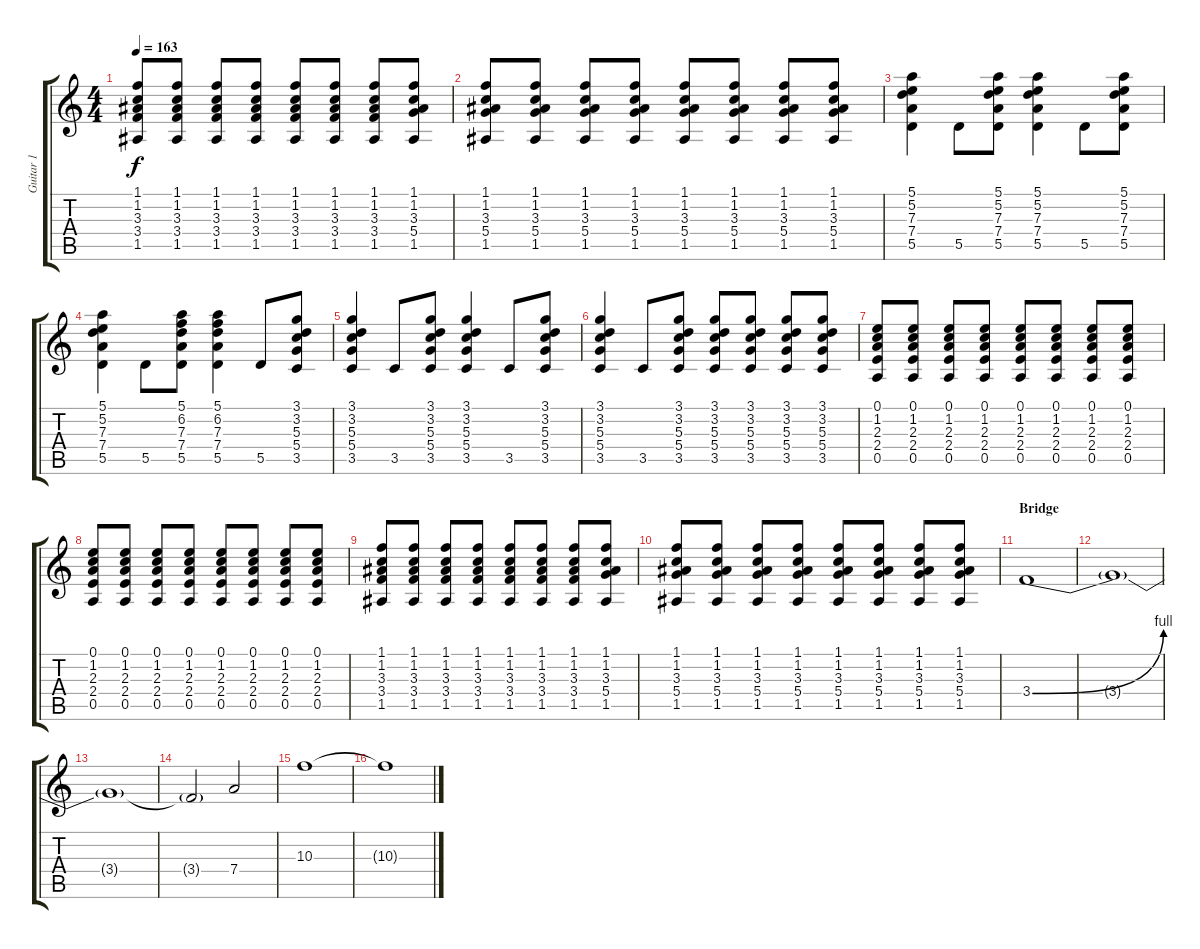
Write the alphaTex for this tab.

\track ("Guitar 1" "Guitar 1") {instrument distortionguitar}
\staff {score tabs}
\tuning (E4 B3 G3 D3 A2 E2) {hide}
\ts (4 4)
\tempo 163
\clef g2
\ks c
(1.1 1.2 3.3 3.4 1.5).8{dy f} (1.1 1.2 3.3 3.4 1.5).8 (1.1 1.2 3.3 3.4 1.5).8 (1.1 1.2 3.3 3.4 1.5).8 (1.1 1.2 3.3 3.4 1.5).8 (1.1 1.2 3.3 3.4 1.5).8 (1.1 1.2 3.3 3.4 1.5).8 (1.1 1.2 3.3 5.4 1.5).8 |
(1.1 1.2 3.3 5.4 1.5).8 (1.1 1.2 3.3 5.4 1.5).8 (1.1 1.2 3.3 5.4 1.5).8 (1.1 1.2 3.3 5.4 1.5).8 (1.1 1.2 3.3 5.4 1.5).8 (1.1 1.2 3.3 5.4 1.5).8 (1.1 1.2 3.3 5.4 1.5).8 (1.1 1.2 3.3 5.4 1.5).8 |
(5.1 5.2 7.3 7.4 5.5).4{volume 13} 5.5.8 (5.1 5.2 7.3 7.4 5.5).8 (5.1 5.2 7.3 7.4 5.5).4 5.5.8 (5.1 5.2 7.3 7.4 5.5).8 |
(5.1 5.2 7.3 7.4 5.5).4 5.5.8 (5.1 6.2 7.3 7.4 5.5).8 (5.1 6.2 7.3 7.4 5.5).4 5.5.8 (3.1 3.2 5.3 5.4 3.5).8 |
(3.1 3.2 5.3 5.4 3.5).4 3.5.8 (3.1 3.2 5.3 5.4 3.5).8 (3.1 3.2 5.3 5.4 3.5).4 3.5.8 (3.1 3.2 5.3 5.4 3.5).8 |
(3.1 3.2 5.3 5.4 3.5).4 3.5.8 (3.1 3.2 5.3 5.4 3.5).8 (3.1 3.2 5.3 5.4 3.5).8 (3.1 3.2 5.3 5.4 3.5).8 (3.1 3.2 5.3 5.4 3.5).8 (3.1 3.2 5.3 5.4 3.5).8 |
(0.1 1.2 2.3 2.4 0.5).8 (0.1 1.2 2.3 2.4 0.5).8 (0.1 1.2 2.3 2.4 0.5).8 (0.1 1.2 2.3 2.4 0.5).8 (0.1 1.2 2.3 2.4 0.5).8 (0.1 1.2 2.3 2.4 0.5).8 (0.1 1.2 2.3 2.4 0.5).8 (0.1 1.2 2.3 2.4 0.5).8 |
(0.1 1.2 2.3 2.4 0.5).8 (0.1 1.2 2.3 2.4 0.5).8 (0.1 1.2 2.3 2.4 0.5).8 (0.1 1.2 2.3 2.4 0.5).8 (0.1 1.2 2.3 2.4 0.5).8 (0.1 1.2 2.3 2.4 0.5).8 (0.1 1.2 2.3 2.4 0.5).8 (0.1 1.2 2.3 2.4 0.5).8 |
(1.1 1.2 3.3 3.4 1.5).8 (1.1 1.2 3.3 3.4 1.5).8 (1.1 1.2 3.3 3.4 1.5).8 (1.1 1.2 3.3 3.4 1.5).8 (1.1 1.2 3.3 3.4 1.5).8 (1.1 1.2 3.3 3.4 1.5).8 (1.1 1.2 3.3 3.4 1.5).8 (1.1 1.2 3.3 5.4 1.5).8 |
(1.1 1.2 3.3 5.4 1.5).8 (1.1 1.2 3.3 5.4 1.5).8 (1.1 1.2 3.3 5.4 1.5).8 (1.1 1.2 3.3 5.4 1.5).8 (1.1 1.2 3.3 5.4 1.5).8 (1.1 1.2 3.3 5.4 1.5).8 (1.1 1.2 3.3 5.4 1.5).8 (1.1 1.2 3.3 5.4 1.5).8 |
\section ("" "Bridge")
3.4{be (bend 0 0 60 4)}.1 |
3.4{t}.1 |
3.4{t}.1 |
3.4{t}.2 7.4.2 |
10.3.1 |
10.3{t}.1
